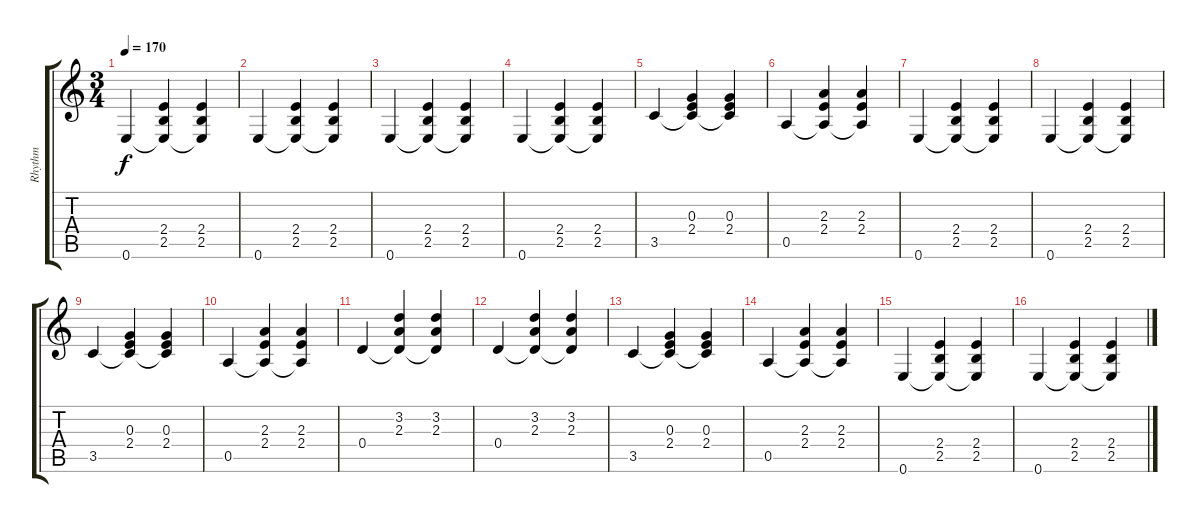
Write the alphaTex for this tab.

\track ("Rhythm" "Rhythm") {instrument distortionguitar}
\staff {score tabs}
\tuning (E4 B3 G3 D3 A2 E2) {hide}
\ts (3 4)
\tempo 170
\clef g2
\ks c
0.6.4{dy f} (2.4 2.5 0.6{t}).4 (2.4 2.5 0.6{t}).4 |
0.6.4 (2.4 2.5 0.6{t}).4 (2.4 2.5 0.6{t}).4 |
0.6.4 (2.4 2.5 0.6{t}).4 (2.4 2.5 0.6{t}).4 |
0.6.4 (2.4 2.5 0.6{t}).4 (2.4 2.5 0.6{t}).4 |
3.5.4 (0.3 2.4 3.5{t}).4 (0.3 2.4 3.5{t}).4 |
0.5.4 (2.3 2.4 0.5{t}).4 (2.3 2.4 0.5{t}).4 |
0.6.4 (2.4 2.5 0.6{t}).4 (2.4 2.5 0.6{t}).4 |
0.6.4 (2.4 2.5 0.6{t}).4 (2.4 2.5 0.6{t}).4 |
3.5.4 (0.3 2.4 3.5{t}).4 (0.3 2.4 3.5{t}).4 |
0.5.4 (2.3 2.4 0.5{t}).4 (2.3 2.4 0.5{t}).4 |
0.4.4 (3.2 2.3 0.4{t}).4 (3.2 2.3 0.4{t}).4 |
0.4.4 (3.2 2.3 0.4{t}).4 (3.2 2.3 0.4{t}).4 |
3.5.4 (0.3 2.4 3.5{t}).4 (0.3 2.4 3.5{t}).4 |
0.5.4 (2.3 2.4 0.5{t}).4 (2.3 2.4 0.5{t}).4 |
0.6.4 (2.4 2.5 0.6{t}).4 (2.4 2.5 0.6{t}).4 |
0.6.4 (2.4 2.5 0.6{t}).4 (2.4 2.5 0.6{t}).4
